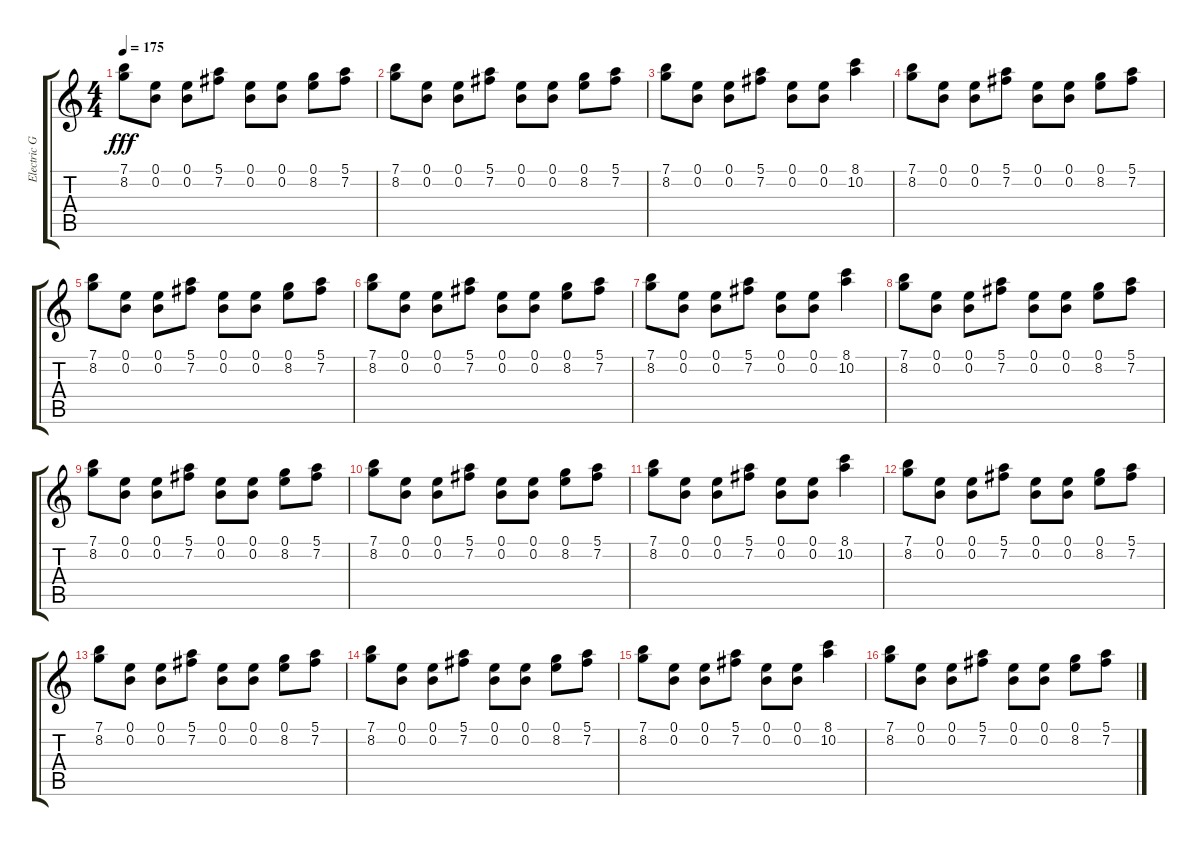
\track ("Electric Guitar 1" "Electric G") {instrument distortionguitar}
\staff {score tabs}
\tuning (E4 B3 G3 D3 A2 E2) {hide}
\ts (4 4)
\tempo 175
\clef g2
\ks c
(7.1 8.2).8{dy fff} (0.1 0.2).8 (0.1 0.2).8 (5.1 7.2).8 (0.1 0.2).8 (0.1 0.2).8 (0.1 8.2).8 (5.1 7.2).8 |
(7.1 8.2).8 (0.1 0.2).8 (0.1 0.2).8 (5.1 7.2).8 (0.1 0.2).8 (0.1 0.2).8 (0.1 8.2).8 (5.1 7.2).8 |
(7.1 8.2).8 (0.1 0.2).8 (0.1 0.2).8 (5.1 7.2).8 (0.1 0.2).8 (0.1 0.2).8 (8.1 10.2).4 |
(7.1 8.2).8 (0.1 0.2).8 (0.1 0.2).8 (5.1 7.2).8 (0.1 0.2).8 (0.1 0.2).8 (0.1 8.2).8 (5.1 7.2).8 |
(7.1 8.2).8 (0.1 0.2).8 (0.1 0.2).8 (5.1 7.2).8 (0.1 0.2).8 (0.1 0.2).8 (0.1 8.2).8 (5.1 7.2).8 |
(7.1 8.2).8 (0.1 0.2).8 (0.1 0.2).8 (5.1 7.2).8 (0.1 0.2).8 (0.1 0.2).8 (0.1 8.2).8 (5.1 7.2).8 |
(7.1 8.2).8 (0.1 0.2).8 (0.1 0.2).8 (5.1 7.2).8 (0.1 0.2).8 (0.1 0.2).8 (8.1 10.2).4 |
(7.1 8.2).8 (0.1 0.2).8 (0.1 0.2).8 (5.1 7.2).8 (0.1 0.2).8 (0.1 0.2).8 (0.1 8.2).8 (5.1 7.2).8 |
(7.1 8.2).8 (0.1 0.2).8 (0.1 0.2).8 (5.1 7.2).8 (0.1 0.2).8 (0.1 0.2).8 (0.1 8.2).8 (5.1 7.2).8 |
(7.1 8.2).8 (0.1 0.2).8 (0.1 0.2).8 (5.1 7.2).8 (0.1 0.2).8 (0.1 0.2).8 (0.1 8.2).8 (5.1 7.2).8 |
(7.1 8.2).8 (0.1 0.2).8 (0.1 0.2).8 (5.1 7.2).8 (0.1 0.2).8 (0.1 0.2).8 (8.1 10.2).4 |
(7.1 8.2).8 (0.1 0.2).8 (0.1 0.2).8 (5.1 7.2).8 (0.1 0.2).8 (0.1 0.2).8 (0.1 8.2).8 (5.1 7.2).8 |
(7.1 8.2).8 (0.1 0.2).8 (0.1 0.2).8 (5.1 7.2).8 (0.1 0.2).8 (0.1 0.2).8 (0.1 8.2).8 (5.1 7.2).8 |
(7.1 8.2).8 (0.1 0.2).8 (0.1 0.2).8 (5.1 7.2).8 (0.1 0.2).8 (0.1 0.2).8 (0.1 8.2).8 (5.1 7.2).8 |
(7.1 8.2).8 (0.1 0.2).8 (0.1 0.2).8 (5.1 7.2).8 (0.1 0.2).8 (0.1 0.2).8 (8.1 10.2).4 |
(7.1 8.2).8 (0.1 0.2).8 (0.1 0.2).8 (5.1 7.2).8 (0.1 0.2).8 (0.1 0.2).8 (0.1 8.2).8 (5.1 7.2).8
